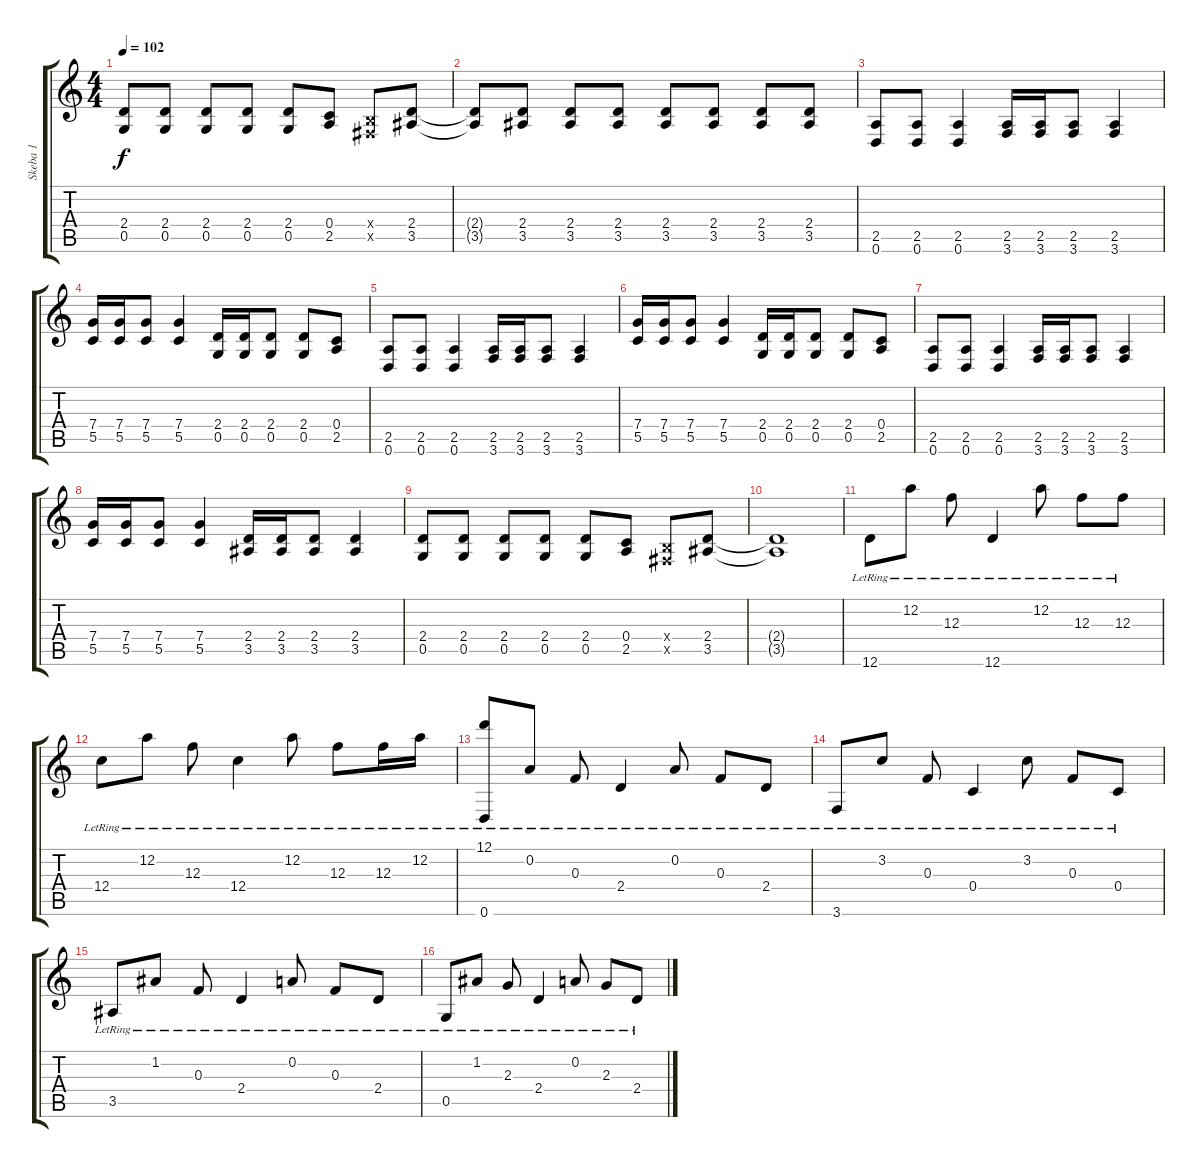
\track ("Skeba 1" "Skeba 1") {instrument distortionguitar}
\staff {score tabs}
\tuning (D4 A3 F3 C3 G2 D2) {hide}
\ts (4 4)
\tempo 102
\clef g2
\ks c
(2.4{t} 0.5{t}).8{dy f} (2.4 0.5).8 (2.4 0.5).8 (2.4 0.5).8 (2.4 0.5).8 (0.4 2.5).8 (-1.4{x} -1.5{x}).8 (2.4 3.5).8 |
(2.4{t} 3.5{t}).8 (2.4 3.5).8 (2.4 3.5).8 (2.4 3.5).8 (2.4 3.5).8 (2.4 3.5).8 (2.4 3.5).8 (2.4 3.5).8 |
(2.5 0.6).8 (2.5 0.6).8 (2.5 0.6).4 (2.5 3.6).16 (2.5 3.6).16 (2.5 3.6).8 (2.5 3.6).4 |
(7.4 5.5).16 (7.4 5.5).16 (7.4 5.5).8 (7.4 5.5).4 (2.4 0.5).16 (2.4 0.5).16 (2.4 0.5).8 (2.4 0.5).8 (0.4 2.5).8 |
(2.5 0.6).8 (2.5 0.6).8 (2.5 0.6).4 (2.5 3.6).16 (2.5 3.6).16 (2.5 3.6).8 (2.5 3.6).4 |
(7.4 5.5).16 (7.4 5.5).16 (7.4 5.5).8 (7.4 5.5).4 (2.4 0.5).16 (2.4 0.5).16 (2.4 0.5).8 (2.4 0.5).8 (0.4 2.5).8 |
(2.5 0.6).8 (2.5 0.6).8 (2.5 0.6).4 (2.5 3.6).16 (2.5 3.6).16 (2.5 3.6).8 (2.5 3.6).4 |
(7.4 5.5).16 (7.4 5.5).16 (7.4 5.5).8 (7.4 5.5).4 (2.4 3.5).16 (2.4 3.5).16 (2.4 3.5).8 (2.4 3.5).4 |
(2.4 0.5).8 (2.4 0.5).8 (2.4 0.5).8 (2.4 0.5).8 (2.4 0.5).8 (0.4 2.5).8 (-1.4{x} -1.5{x}).8 (2.4 3.5).8 |
(2.4{t} 3.5{t}).1 |
12.6{lr}.8{instrument acousticguitarsteel} 12.2{lr}.8 12.3{lr}.8 12.6{lr}.4 12.2{lr}.8 12.3{lr}.8 12.3{lr}.8 |
12.4{lr}.8 12.2{lr}.8 12.3{lr}.8 12.4{lr}.4 12.2{lr}.8 12.3{lr}.8 12.3{lr}.16 12.2{lr}.16 |
(12.1{lr} 0.6{lr}).8 0.2{lr}.8 0.3{lr}.8 2.4{lr}.4 0.2{lr}.8 0.3{lr}.8 2.4{lr}.8 |
3.6{lr}.8 3.2{lr}.8 0.3{lr}.8 0.4{lr}.4 3.2{lr}.8 0.3{lr}.8 0.4{lr}.8 |
3.5{lr}.8 1.2{lr}.8 0.3{lr}.8 2.4{lr}.4 0.2{lr}.8 0.3{lr}.8 2.4{lr}.8 |
0.5{lr}.8 1.2{lr}.8 2.3{lr}.8 2.4{lr}.4 0.2{lr}.8 2.3{lr}.8 2.4{lr}.8
